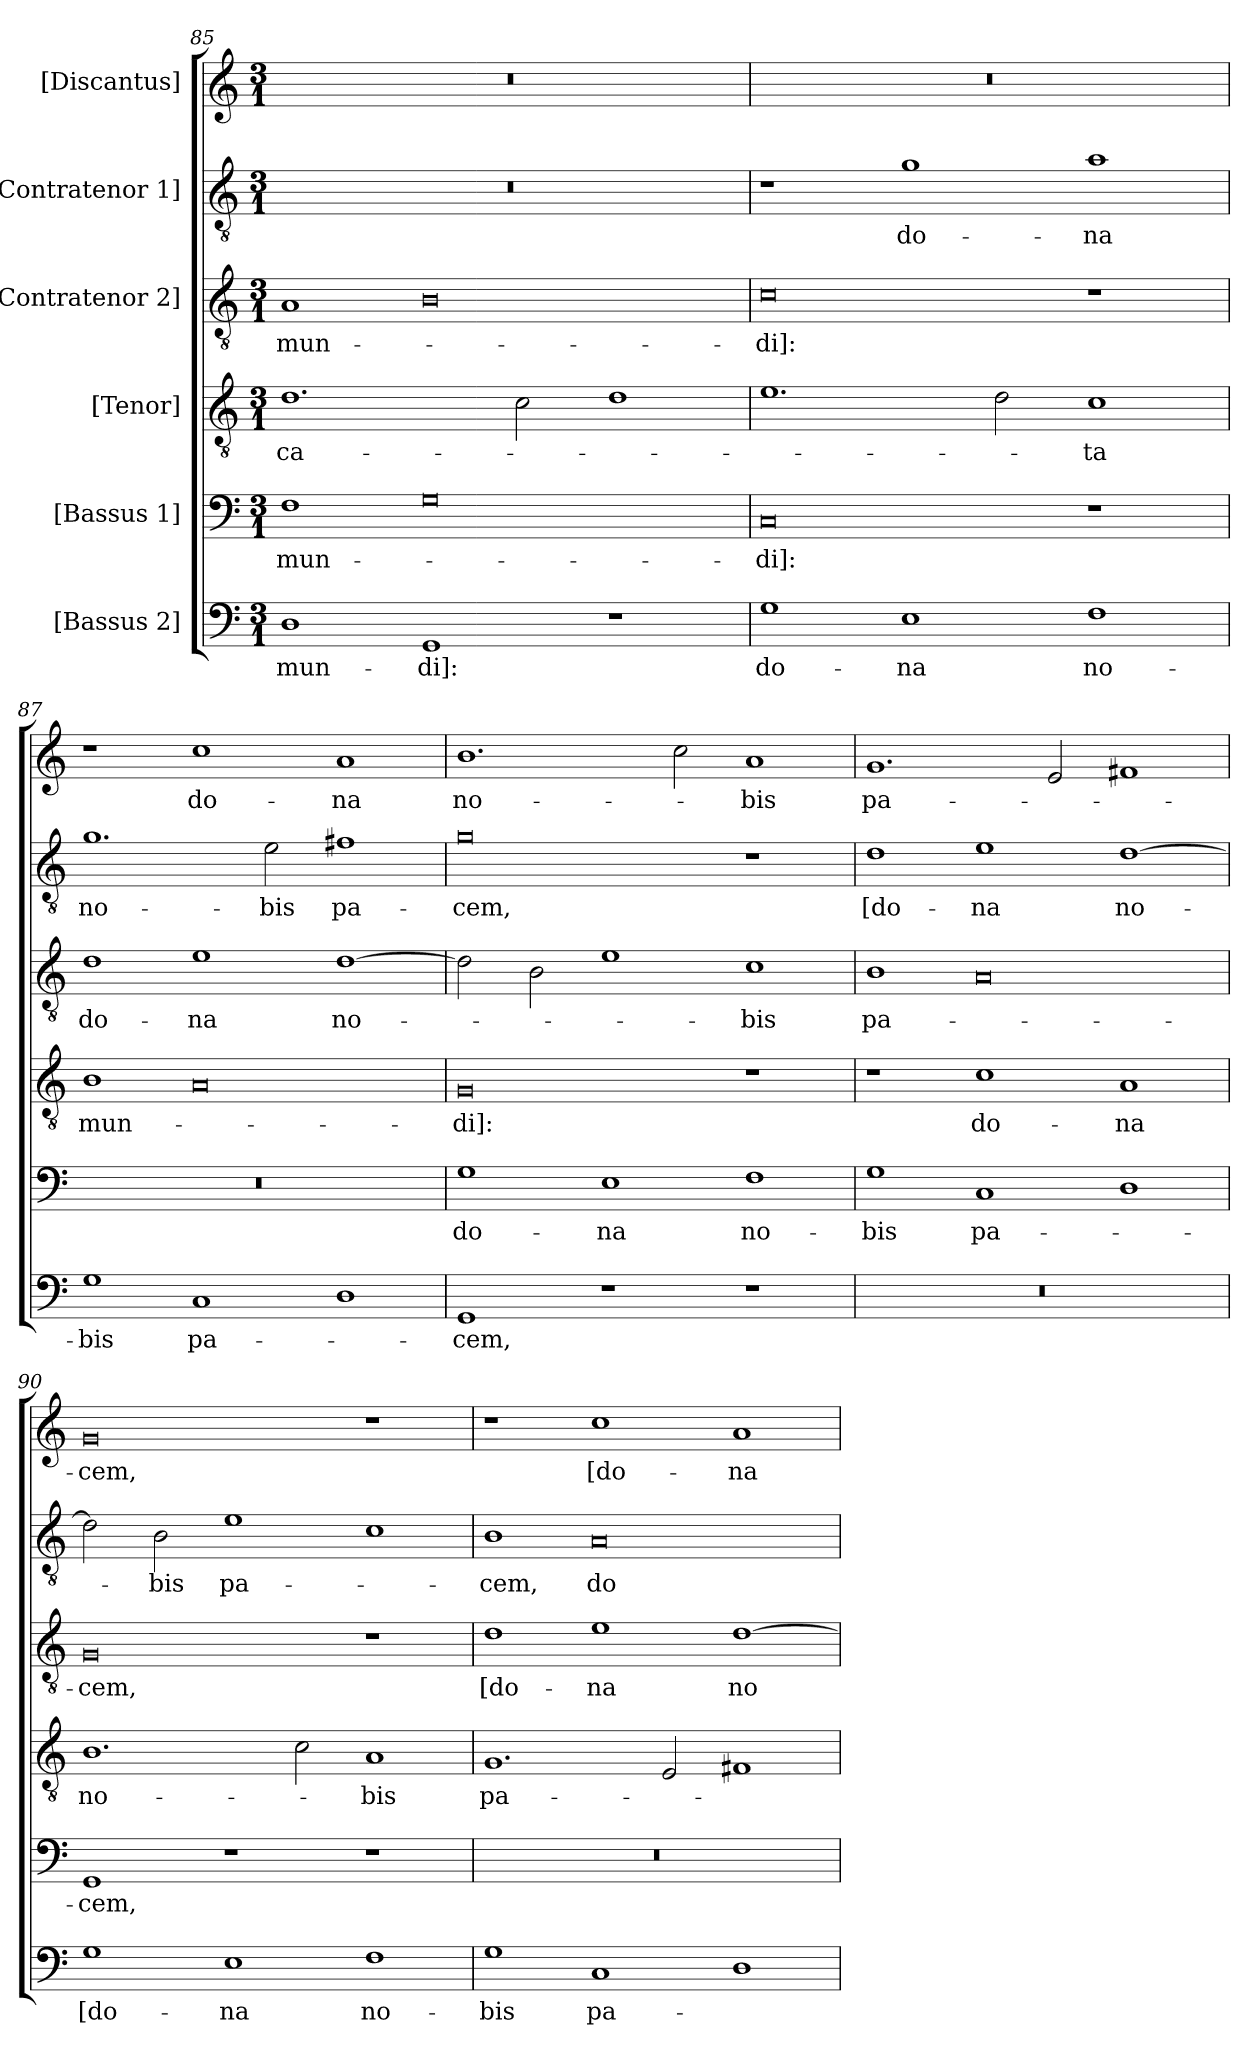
**kern	**text	**kern	**text	**kern	**text	**kern	**text	**kern	**text	**kern	**text
*part6	*part6	*part5	*part5	*part4	*part4	*part3	*part3	*part2	*part2	*part1	*part1
*staff6	*staff6	*staff5	*staff5	*staff4	*staff4	*staff3	*staff3	*staff2	*staff2	*staff1	*staff1
*I"[Bassus 2]	*	*I"[Bassus 1]	*	*I"[Tenor]	*	*I"[Contratenor 2]	*	*I"[Contratenor 1]	*	*I"[Discantus]	*
*clefF4	*	*clefF4	*	*clefGv2	*	*clefGv2	*	*clefGv2	*	*clefG2	*
*k[]	*	*k[]	*	*k[]	*	*k[]	*	*k[]	*	*k[]	*
*M3/1	*	*M3/1	*	*M3/1	*	*M3/1	*	*M3/1	*	*M3/1	*
=85	=85	=85	=85	=85	=85	=85	=85	=85	=85	=85	=85
1D\	mun-	1F\	mun-	1.d\	-ca-	1A/	mun-	0.r	.	0.r	.
1GG/	-di]:	0G\	.	.	.	0B\	.	.	.	.	.
.	.	.	.	2c\	.	.	.	.	.	.	.
1r	.	.	.	1d\	.	.	.	.	.	.	.
=86	=86	=86	=86	=86	=86	=86	=86	=86	=86	=86	=86
1G\	do-	0C/	-di]:	1.e\	.	0c\	-di]:	1r	.	0.r	.
1E\	-na	.	.	.	.	.	.	1g\	do-	.	.
.	.	.	.	2d\	.	.	.	.	.	.	.
1F\	no-	1r	.	1c\	-ta	1r	.	1a\	-na	.	.
=87	=87	=87	=87	=87	=87	=87	=87	=87	=87	=87	=87
1G\	-bis	0.r	.	1B\	mun-	1d\	do-	1.g\	no-	1r	.
1C/	pa-	.	.	0A/	.	1e\	-na	.	.	1cc\	do-
.	.	.	.	.	.	.	.	2e\	-bis	.	.
1D\	.	.	.	.	.	[1d\	no-	1f#X\	pa-	1a/	-na
=88	=88	=88	=88	=88	=88	=88	=88	=88	=88	=88	=88
1GG/	-cem,	1G\	do-	0G/	-di]:	2d\]	.	0g\	-cem,	1.b\	no-
.	.	.	.	.	.	2B\	.	.	.	.	.
1r	.	1E\	-na	.	.	1e\	.	.	.	.	.
.	.	.	.	.	.	.	.	.	.	2cc\	.
1r	.	1F\	no-	1r	.	1c\	-bis	1r	.	1a/	-bis
=89	=89	=89	=89	=89	=89	=89	=89	=89	=89	=89	=89
0.r	.	1G\	-bis	1r	.	1B\	pa-	1d\	[do-	1.g/	pa-
.	.	1C/	pa-	1c\	do-	0A/	.	1e\	-na	.	.
.	.	.	.	.	.	.	.	.	.	2e/	.
.	.	1D\	.	1A/	-na	.	.	[1d\	no-	1f#X/	.
=90	=90	=90	=90	=90	=90	=90	=90	=90	=90	=90	=90
1G\	[do-	1GG/	-cem,	1.B\	no-	0G/	-cem,	2d\]	.	0g/	-cem,
.	.	.	.	.	.	.	.	2B\	-bis	.	.
1E\	-na	1r	.	.	.	.	.	1e\	pa-	.	.
.	.	.	.	2c\	.	.	.	.	.	.	.
1F\	no-	1r	.	1A/	-bis	1r	.	1c\	.	1r	.
=91	=91	=91	=91	=91	=91	=91	=91	=91	=91	=91	=91
1G\	-bis	0.r	.	1.G/	pa-	1d\	[do-	1B\	-cem,	1r	.
1C/	pa-	.	.	.	.	1e\	-na	0A/	do-	1cc\	[do-
.	.	.	.	2E/	.	.	.	.	.	.	.
1D\	.	.	.	1F#X/	.	[1d\	no-	.	.	1a/	-na
=	=	=	=	=	=	=	=	=	=	=	=
*-	*-	*-	*-	*-	*-	*-	*-	*-	*-	*-	*-
